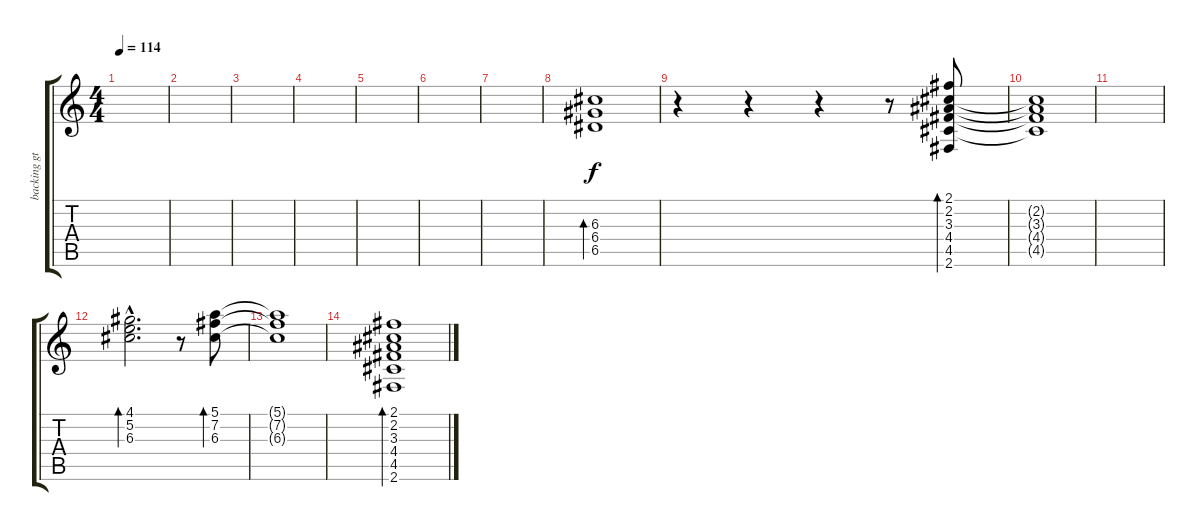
\track ("backing gt" "backing gt") {instrument acousticguitarsteel}
\staff {score tabs}
\tuning (E4 B3 G3 D3 A2 E2) {hide}
\ts (4 4)
\tempo 114
\clef g2
\ks c
|
|
|
|
|
|
|
(6.3 6.4 6.5).1{bd 240} |
r.4 r.4 r.4 r.8 (2.1 2.2 3.3 4.4 4.5 2.6).8{bd 240} |
(2.2{t} 3.3{t} 4.4{t} 4.5{t}).1 |
|
(4.1{hac} 5.2{hac} 6.3{hac}).2{d bd 240} r.8 (5.1 7.2 6.3).8{bd 240} |
(5.1{t} 7.2{t} 6.3{t}).1 |
(2.1 2.2 3.3 4.4 4.5 2.6).1{bd 240}
